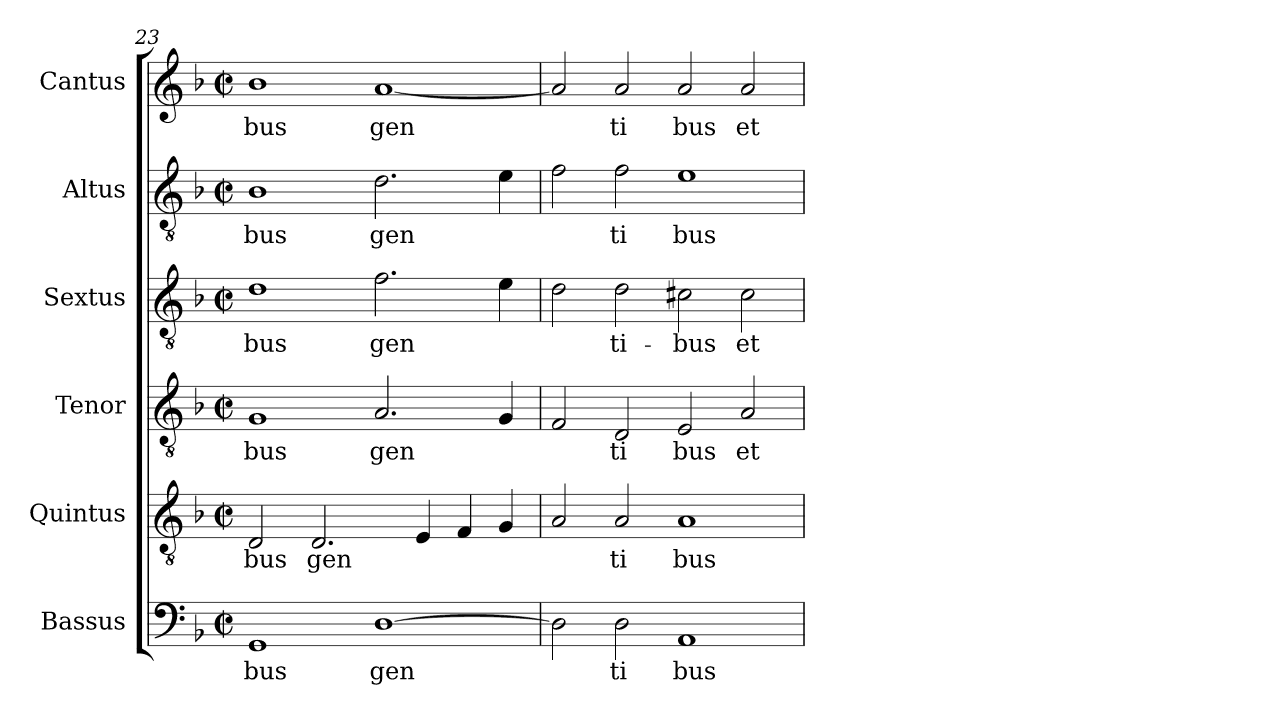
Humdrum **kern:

**kern	**text	**kern	**text	**kern	**text	**kern	**text	**kern	**text	**kern	**text
*part6	*part6	*part5	*part5	*part4	*part4	*part3	*part3	*part2	*part2	*part1	*part1
*staff6	*staff6	*staff5	*staff5	*staff4	*staff4	*staff3	*staff3	*staff2	*staff2	*staff1	*staff1
*I"Bassus	*	*I"Quintus	*	*I"Tenor	*	*I"Sextus	*	*I"Altus	*	*I"Cantus	*
*clefF4	*	*clefGv2	*	*clefGv2	*	*clefGv2	*	*clefGv2	*	*clefG2	*
*k[b-]	*	*k[b-]	*	*k[b-]	*	*k[b-]	*	*k[b-]	*	*k[b-]	*
*F:	*	*F:	*	*F:	*	*F:	*	*F:	*	*F:	*
*M2/2	*	*M2/2	*	*M2/2	*	*M2/2	*	*M2/2	*	*M2/2	*
*met(c|)	*	*met(c|)	*	*met(c|)	*	*met(c|)	*	*met(c|)	*	*met(c|)	*
=23	=23	=23	=23	=23	=23	=23	=23	=23	=23	=23	=23
!	!LO:LY:b:cj	!	!LO:LY:b:cj	!	!LO:LY:b:cj	!	!LO:LY:b:cj	!	!LO:LY:b:cj	!	!LO:LY:b:cj
1GG	bus	2D/	bus	1G	bus	1d	-bus	1B-	bus	1b-	bus
!	!	!	!LO:LY:b:cj	!	!	!	!	!	!	!	!
.	.	2.D/	gen	.	.	.	.	.	.	.	.
!	!LO:LY:b:cj	!	!	!	!LO:LY:b:cj	!	!LO:LY:b:cj	!	!LO:LY:b:cj	!	!LO:LY:b:cj
[>1D	gen	.	.	2.A/	gen	2.f\	gen-	2.d\	gen	[<1a	gen
!	!	!	!LO:LY:b:cj	!	!	!	!	!	!	!	!
.	.	4E/	.	.	.	.	.	.	.	.	.
!	!	!	!LO:LY:b:cj	!	!	!	!	!	!	!	!
.	.	4F/	.	.	.	.	.	.	.	.	.
!	!	!	!LO:LY:b:cj	!	!LO:LY:b:cj	!	!LO:LY:b:cj	!	!LO:LY:b:cj	!	!
.	.	4G/	.	4G/	.	4e\	--	4e\	.	.	.
=24	=24	=24	=24	=24	=24	=24	=24	=24	=24	=24	=24
!	!LO:LY:b:cj	!	!LO:LY:b:cj	!	!LO:LY:b:cj	!	!LO:LY:b:cj	!	!LO:LY:b:cj	!	!LO:LY:b:cj
2D\]	.	2A/	.	2F/	.	2d\	--	2f\	.	2a/]	.
!	!LO:LY:b:cj	!	!LO:LY:b:cj	!	!LO:LY:b:cj	!	!LO:LY:b:cj	!	!LO:LY:b:cj	!	!LO:LY:b:cj
2D\	ti	2A/	ti	2D/	ti	2d\	-ti-	2f\	ti	2a/	ti
!	!LO:LY:b:cj	!	!LO:LY:b:cj	!	!LO:LY:b:cj	!	!LO:LY:b:cj	!	!LO:LY:b:cj	!	!LO:LY:b:cj
1AA	bus	1A	bus	2E/	bus	2c#X\	-bus	1e	bus	2a/	bus
!	!	!	!	!	!LO:LY:b:cj	!	!LO:LY:b:cj	!	!	!	!LO:LY:b:cj
.	.	.	.	2A/	et	2c#\	et	.	.	2a/	et
=	=	=	=	=	=	=	=	=	=	=	=
*-	*-	*-	*-	*-	*-	*-	*-	*-	*-	*-	*-
